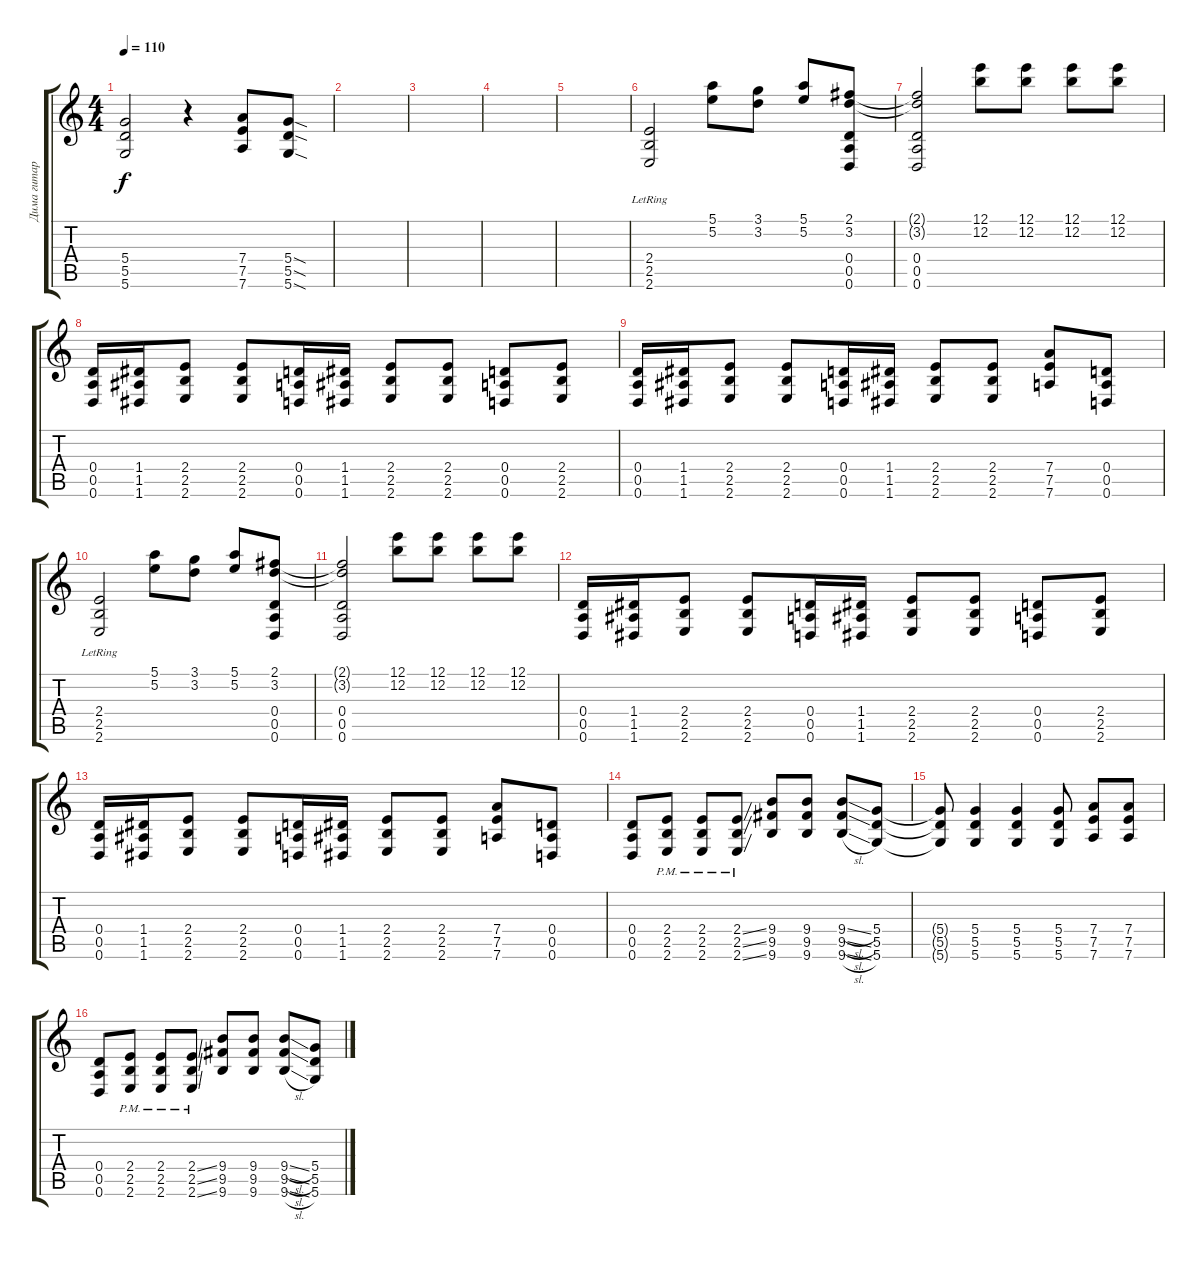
\track ("Дима гитара дист" "Дима гитар") {instrument distortionguitar}
\staff {score tabs}
\tuning (E4 B3 G3 D3 A2 D2) {hide}
\ts (4 4)
\tempo 110
\clef g2
\ks c
(5.4{t} 5.5{t} 5.6{t}).2{dy f} r.4 (7.4 7.5 7.6).8 (5.4{sod} 5.5{sod} 5.6{sod}).8 |
|
|
|
|
(2.4{lr} 2.5{lr} 2.6{lr}).2 (5.1 5.2).8 (3.1 3.2).8 (5.1 5.2).8 (2.1 3.2 0.4 0.5 0.6).8 |
(2.1{t} 3.2{t} 0.4 0.5 0.6).2 (12.1 12.2).8 (12.1 12.2).8 (12.1 12.2).8 (12.1 12.2).8 |
(0.4 0.5 0.6).16 (1.4 1.5 1.6).16 (2.4 2.5 2.6).8 (2.4 2.5 2.6).8 (0.4 0.5 0.6).16 (1.4 1.5 1.6).16 (2.4 2.5 2.6).8 (2.4 2.5 2.6).8 (0.4 0.5 0.6).8 (2.4 2.5 2.6).8 |
(0.4 0.5 0.6).16 (1.4 1.5 1.6).16 (2.4 2.5 2.6).8 (2.4 2.5 2.6).8 (0.4 0.5 0.6).16 (1.4 1.5 1.6).16 (2.4 2.5 2.6).8 (2.4 2.5 2.6).8 (7.4 7.5 7.6).8 (0.4 0.5 0.6).8 |
(2.4{lr} 2.5{lr} 2.6{lr}).2 (5.1 5.2).8 (3.1 3.2).8 (5.1 5.2).8 (2.1 3.2 0.4 0.5 0.6).8 |
(2.1{t} 3.2{t} 0.4 0.5 0.6).2 (12.1 12.2).8 (12.1 12.2).8 (12.1 12.2).8 (12.1 12.2).8 |
(0.4 0.5 0.6).16 (1.4 1.5 1.6).16 (2.4 2.5 2.6).8 (2.4 2.5 2.6).8 (0.4 0.5 0.6).16 (1.4 1.5 1.6).16 (2.4 2.5 2.6).8 (2.4 2.5 2.6).8 (0.4 0.5 0.6).8 (2.4 2.5 2.6).8 |
(0.4 0.5 0.6).16 (1.4 1.5 1.6).16 (2.4 2.5 2.6).8 (2.4 2.5 2.6).8 (0.4 0.5 0.6).16 (1.4 1.5 1.6).16 (2.4 2.5 2.6).8 (2.4 2.5 2.6).8 (7.4 7.5 7.6).8 (0.4 0.5 0.6).8 |
(0.4 0.5 0.6).8 (2.4 2.5 2.6{pm}).8 (2.4 2.5 2.6{pm}).8 (2.4{ss} 2.5{ss} 2.6{ss pm}).8 (9.4 9.5 9.6).8 (9.4 9.5 9.6).8 (9.4{sl} 9.5{sl} 9.6{sl}).8 (5.4 5.5 5.6).8 |
(5.4{t} 5.5{t} 5.6{t}).8 (5.4 5.5 5.6).4 (5.4 5.5 5.6).4 (5.4 5.5 5.6).8 (7.4 7.5 7.6).8 (7.4 7.5 7.6).8 |
(0.4 0.5 0.6).8 (2.4 2.5 2.6{pm}).8 (2.4 2.5 2.6{pm}).8 (2.4{ss} 2.5{ss} 2.6{ss pm}).8 (9.4 9.5 9.6).8 (9.4 9.5 9.6).8 (9.4{sl} 9.5{sl} 9.6{sl}).8 (5.4 5.5 5.6).8
